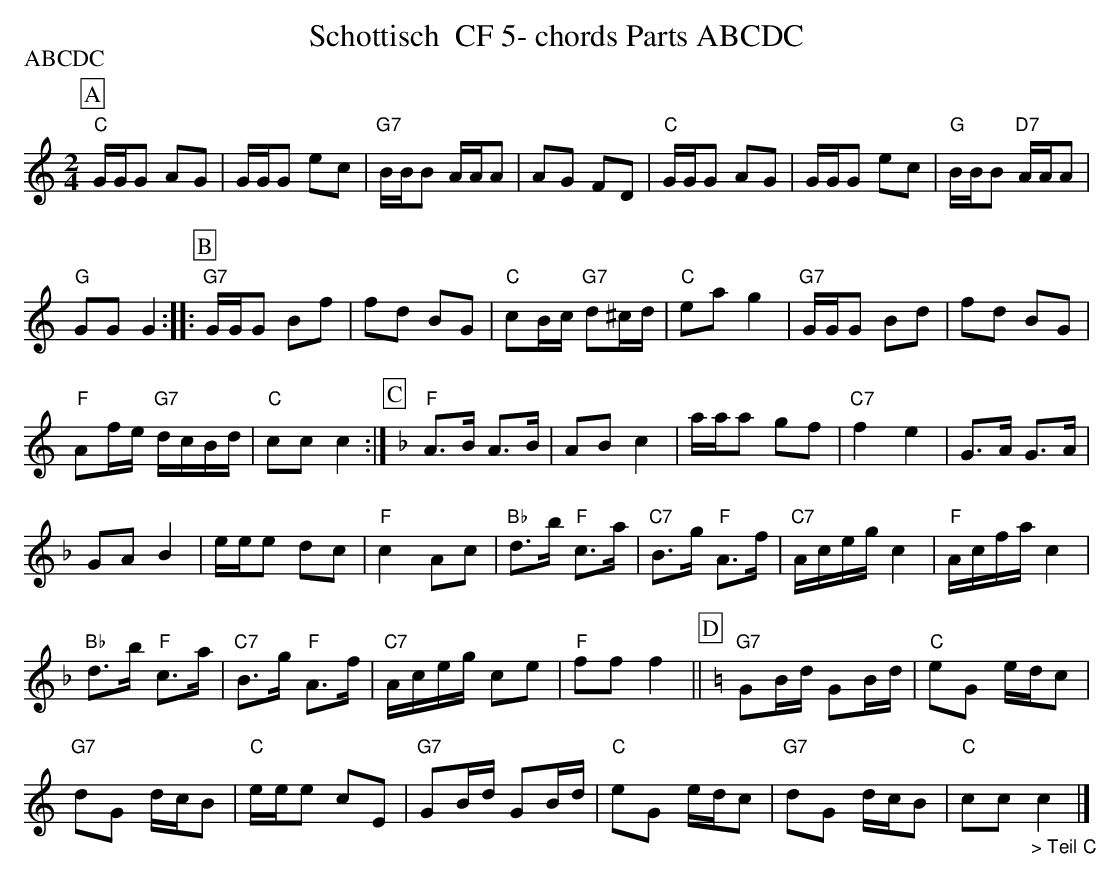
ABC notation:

X:1
T:Schottisch  CF 5- chords Parts ABCDC
P:ABCDC
M:2/4
L:1/16
K:Cmaj%%MIDI gchordon
[P:A] "C"GGG2 A2G2 | GGG2 e2c2 | "G7"BBB2 AAA2 | A2G2 F2D2 | "C"GGG2 A2G2 | GGG2 e2c2 | "G"BBB2 "D7"AAA2 |
"G"G2G2G4 ::[P:B] "G7"GGG2 B2f2 | f2d2 B2G2 | "C"c2Bc "G7"d2^cd | "C"e2a2g4 | "G7"GGG2 B2d2 | f2d2 B2G2 |
"F"A2fe "G7"dcBd | "C"c2c2c4 :| [P:C] [K:Fmaj] "F"A3B A3B | A2B2c4 | aaa2 g2f2 | "C7"f4e4 | G3A G3A |
G2A2B4 | eee2 d2c2 | "F"c4A2c2 | "Bb"d3b "F"c3a | "C7"B3g "F"A3f | "C7"Acegc4 | "F"Acfac4 |
"Bb"d3b "F"c3a | "C7"B3g "F"A3f | "C7"Aceg c2e2 | "F"f2f2 f4 || [P:D] [K:Cmaj] "G7"G2Bd G2Bd | "C"e2G2 edc2 |
"G7"d2G2 dcB2 | "C"eee2 c2E2 | "G7"G2Bd G2Bd | "C"e2G2 edc2 | "G7"d2G2 dcB2 | "C"c2c2"_> Teil C"c4 |]
